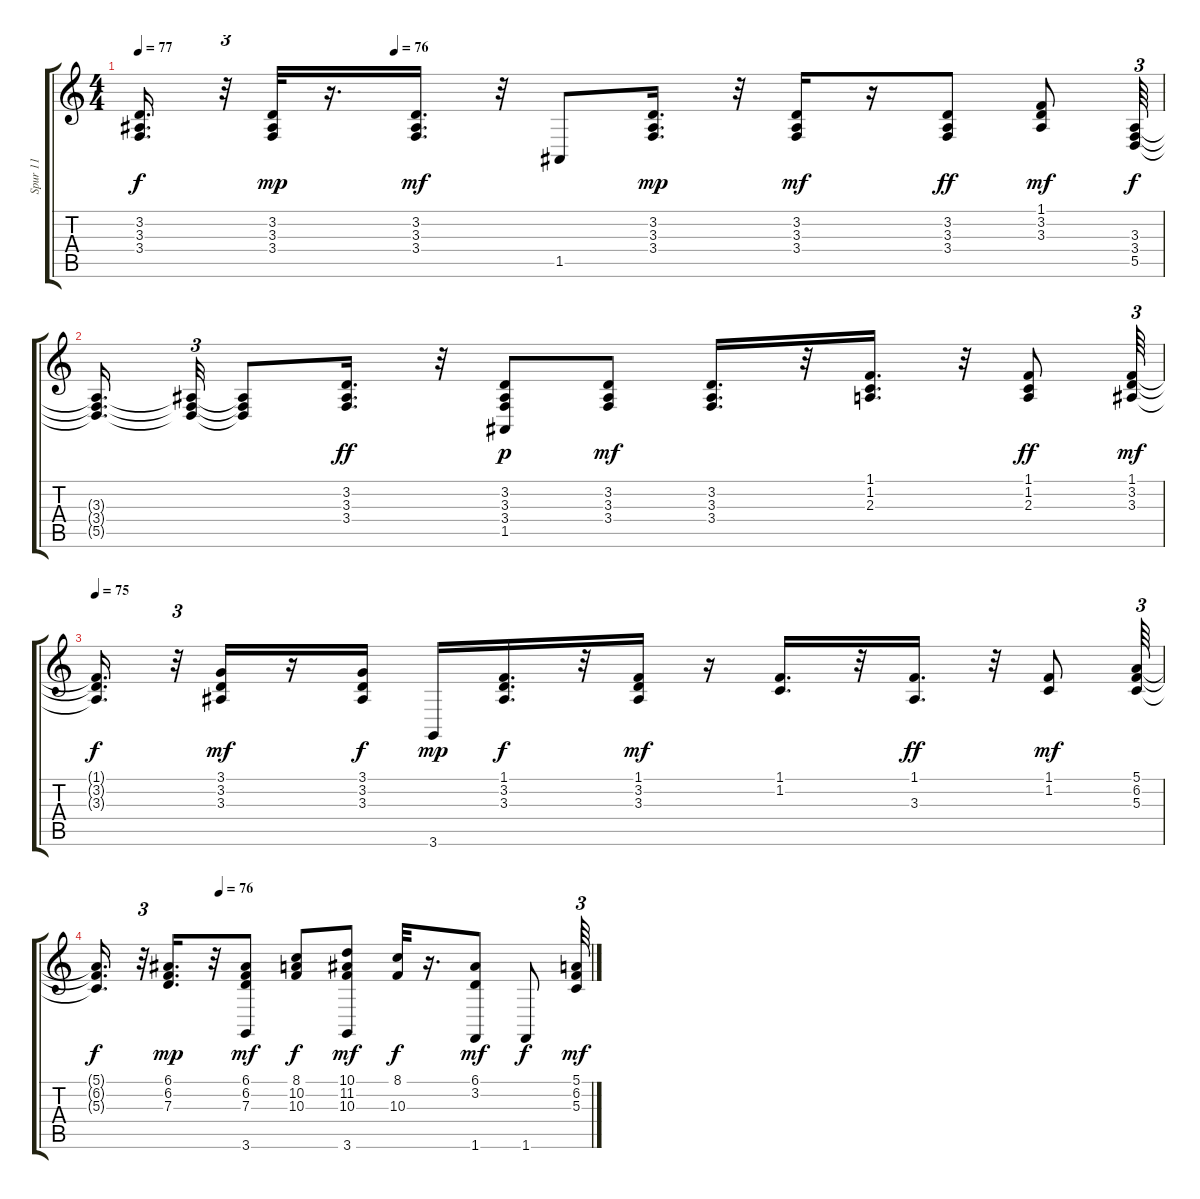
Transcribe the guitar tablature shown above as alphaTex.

\track ("Spur 11" "Spur 11") {instrument acousticgrandpiano}
\staff {score tabs}
\tuning (E4 B3 G3 D3 A2 E2) {hide}
\ts (4 4)
\tempo 77
\tempo (76 0.25)
\clef g2
\ks c
(3.2{t} 3.3{t} 3.4{t}).16{d dy f} r.32{tu (3 2)} (3.2 3.3 3.4).32{dy mp} r.16{d} (3.2 3.3 3.4).16{d dy mf} r.32 1.5.8 (3.2 3.3 3.4).16{d dy mp} r.32 (3.2 3.3 3.4).16{dy mf} r.16 (3.2 3.3 3.4).8{dy ff} (1.1 3.2 3.3).8{dy mf} (3.3 3.4 5.5).64{tu (3 2) dy f} |
(3.3{t} 3.4{t} 5.5{t}).16{d} (3.3{t} 3.4{t} 5.5{t}).32{tu (3 2)} (3.3{t} 3.4{t} 5.5{t}).8 (3.2 3.3 3.4).16{d dy ff} r.32 (3.2 3.3 3.4 1.5).8{dy p} (3.2 3.3 3.4).8{dy mf} (3.2 3.3 3.4).16{d} r.32 (1.1 1.2 2.3).16{d} r.32 (1.1 1.2 2.3).8{dy ff} (1.1 3.2 3.3).64{tu (3 2) dy mf} |
\tempo 75
(1.1{t} 3.2{t} 3.3{t}).16{d dy f} r.32{tu (3 2)} (3.1 3.2 3.3).16{dy mf} r.16 (3.1 3.2 3.3).16{dy f} 3.6.16{dy mp} (1.1 3.2 3.3).16{d dy f} r.32 (1.1 3.2 3.3).16{dy mf} r.16 (1.1 1.2).16{d} r.32 (1.1 3.3).16{d dy ff} r.32 (1.1 1.2).8{dy mf} (5.1 6.2 5.3).64{tu (3 2)} |
\tempo (76 0.25)
(5.1{t} 6.2{t} 5.3{t}).16{d dy f} r.32{tu (3 2)} (6.1 6.2 7.3).16{d dy mp} r.32 (6.1 6.2 7.3 3.6).8{dy mf} (8.1 10.2 10.3).8{dy f} (10.1 11.2 10.3 3.6).8{dy mf} (8.1 10.3).32{dy f} r.16{d} (6.1 3.2 1.6).8{dy mf} 1.6.8{dy f} (5.1 6.2 5.3).64{tu (3 2) dy mf}
